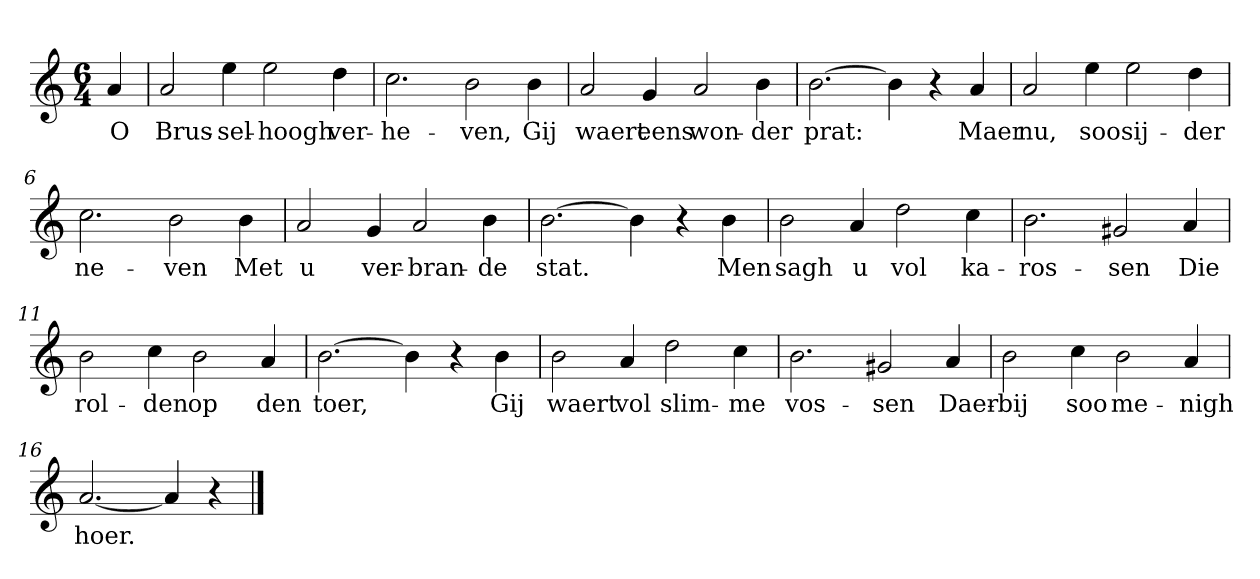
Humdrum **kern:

**kern	**text
*part1	*part1
*staff1	*staff1
*clefG2	*
*k[]	*
*C:	*
*M6/4	*
*MM120	*
=	=
4a	O
=1	=1
2a	Brus-
4ee	-sel-
2ee	-hoogh
4dd	ver-
=2	=2
2.cc	-he-
2b	-ven,
4b	Gij
=3	=3
2a	waert
4g	eens
2a	won-
4b	-der
=4	=4
[2.b	prat:
4b]	.
4r	.
4a	Maer
=5	=5
2a	nu,
4ee	soo
2ee	sij-
4dd	-der
=6	=6
2.cc	ne-
2b	-ven
4b	Met
=7	=7
2a	u
4g	ver-
2a	-bran-
4b	-de
=8	=8
[2.b	stat.
4b]	.
4r	.
4b	Men
=9	=9
2b	sagh
4a	u
2dd	vol
4cc	ka-
=10	=10
2.b	-ros-
2g#X	-sen
4a	Die
=11	=11
2b	rol-
4cc	-den
2b	op
4a	den
=12	=12
[2.b	toer,
4b]	.
4r	.
4b	Gij
=13	=13
2b	waert
4a	vol
2dd	slim-
4cc	-me
=14	=14
2.b	vos-
2g#X	-sen
4a	Daer-
=15	=15
2b	-bij
4cc	soo
2b	me-
4a	-nigh
=16	=16
[2.a	hoer.
4a]	.
4r	.
==	==
*-	*-
